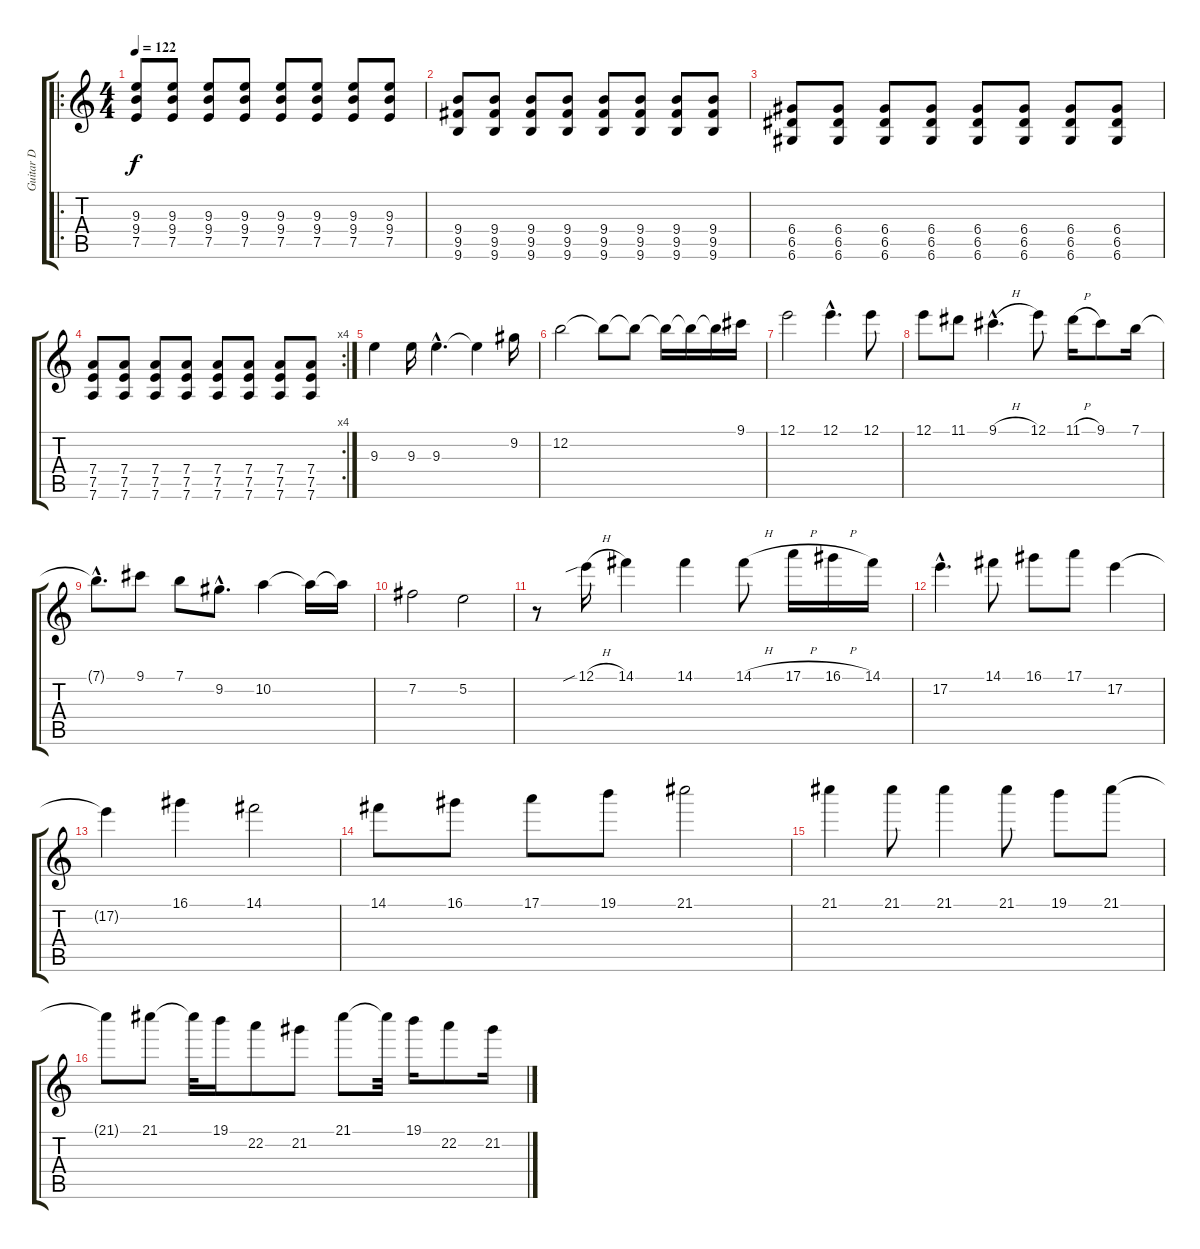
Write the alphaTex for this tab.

\track ("Guitar D" "Guitar D") {instrument distortionguitar}
\staff {score tabs}
\tuning (E4 B3 G3 D3 A2 D2) {hide}
\ro
\ts (4 4)
\tempo 122
\clef g2
\ks c
(9.3 9.4 7.5).8{dy f instrument distortionguitar} (9.3 9.4 7.5).8 (9.3 9.4 7.5).8 (9.3 9.4 7.5).8 (9.3 9.4 7.5).8 (9.3 9.4 7.5).8 (9.3 9.4 7.5).8 (9.3 9.4 7.5).8 |
(9.4 9.5 9.6).8 (9.4 9.5 9.6).8 (9.4 9.5 9.6).8 (9.4 9.5 9.6).8 (9.4 9.5 9.6).8 (9.4 9.5 9.6).8 (9.4 9.5 9.6).8 (9.4 9.5 9.6).8 |
(6.4 6.5 6.6).8 (6.4 6.5 6.6).8 (6.4 6.5 6.6).8 (6.4 6.5 6.6).8 (6.4 6.5 6.6).8 (6.4 6.5 6.6).8 (6.4 6.5 6.6).8 (6.4 6.5 6.6).8 |
\rc 4
(7.4 7.5 7.6).8 (7.4 7.5 7.6).8 (7.4 7.5 7.6).8 (7.4 7.5 7.6).8 (7.4 7.5 7.6).8 (7.4 7.5 7.6).8 (7.4 7.5 7.6).8 (7.4 7.5 7.6).8 |
9.3.4 9.3.16 9.3{hac}.4{d} 9.3{t}.4 9.2.16 |
12.2.2 12.2{t}.8 12.2{t}.8 12.2{t}.16 12.2{t}.16 12.2{t}.16 9.1.16 |
12.1.2 12.1{hac}.4{d} 12.1.8 |
12.1.8 11.1.8 9.1{h hac}.4{d} 12.1.8 11.1{h}.16 9.1.8 7.1.16 |
7.1{hac t}.8{d} 9.1.8 7.1.8 9.2{hac}.8{d} 10.2.4 10.2{t}.16 10.2{t}.16 |
7.2.2 5.2.2 |
r.8 12.1{sib h}.16 14.1.4 14.1.4 14.1{h}.8 17.1{h}.16 16.1{h}.16 14.1.16 |
17.2{hac}.4{d} 14.1.8 16.1.8 17.1.8 17.2.4 |
17.2{t}.4 16.1.4 14.1.2 |
14.1.8 16.1.8 17.1.8 19.1.8 21.1.2 |
21.1.4 21.1.8 21.1.4 21.1.8 19.1.8 21.1.8 |
21.1{t}.8 21.1.8 21.1{t}.32 19.1.16 22.2.8 21.2.8 21.1.8 21.1{t}.32 19.1.16 22.2.8 21.2.16
